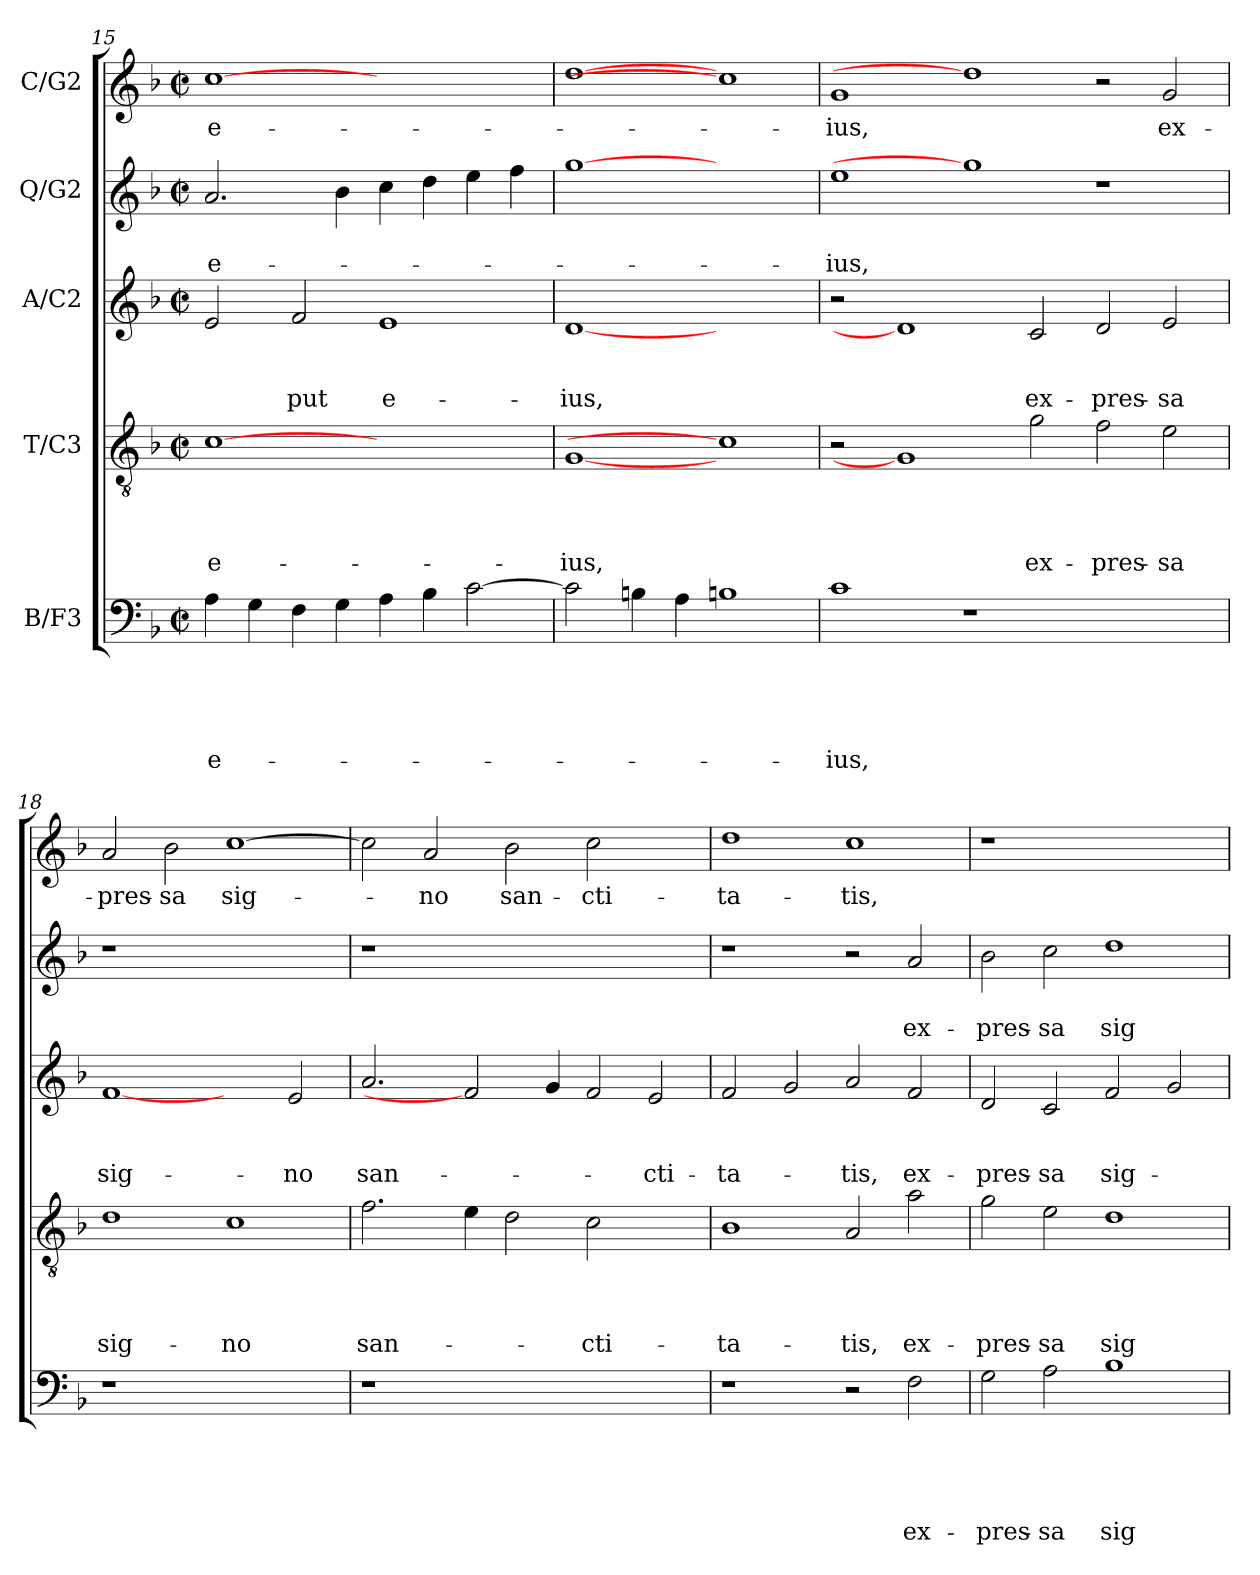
**kern	**text	**text	**text	**text	**text	**kern	**text	**text	**text	**text	**kern	**text	**text	**text	**kern	**text	**text	**kern	**text
*part5	*part5	*part5	*part5	*part5	*part5	*part4	*part4	*part4	*part4	*part4	*part3	*part3	*part3	*part3	*part2	*part2	*part2	*part1	*part1
*staff5	*staff5	*staff5	*staff5	*staff5	*staff5	*staff4	*staff4	*staff4	*staff4	*staff4	*staff3	*staff3	*staff3	*staff3	*staff2	*staff2	*staff2	*staff1	*staff1
*I"B/F3	*	*	*	*	*	*I"T/C3	*	*	*	*	*I"A/C2	*	*	*	*I"Q/G2	*	*	*I"C/G2	*
*clefF4	*	*	*	*	*	*clefGv2	*	*	*	*	*clefG2	*	*	*	*clefG2	*	*	*clefG2	*
*k[b-]	*	*	*	*	*	*k[b-]	*	*	*	*	*k[b-]	*	*	*	*k[b-]	*	*	*k[b-]	*
*F:	*	*	*	*	*	*F:	*	*	*	*	*F:	*	*	*	*F:	*	*	*F:	*
*M2/2	*	*	*	*	*	*M2/2	*	*	*	*	*M2/2	*	*	*	*M2/2	*	*	*M2/2	*
*met(c|)	*	*	*	*	*	*met(c|)	*	*	*	*	*met(c|)	*	*	*	*met(c|)	*	*	*met(c|)	*
=15	=15	=15	=15	=15	=15	=15	=15	=15	=15	=15	=15	=15	=15	=15	=15	=15	=15	=15	=15
!	!	!	!	!	!LO:LY:b	!	!	!	!	!LO:LY:b	!	!	!	!	!	!	!LO:LY:b	!	!LO:LY:b
4A\	.	.	.	.	e-	[1c	.	.	.	e-	2e/	.	.	.	2.a/	.	e-	[1cc	e-
4G\	.	.	.	.	.	.	.	.	.	.	.	.	.	.	.	.	.	.	.
!	!	!	!	!	!	!	!	!	!	!	!	!	!	!LO:LY:b	!	!	!	!	!
4F\	.	.	.	.	.	.	.	.	.	.	2f/	.	.	-put	.	.	.	.	.
4G\	.	.	.	.	.	.	.	.	.	.	.	.	.	.	4b-\	.	.	.	.
!	!	!	!	!	!	!	!	!	!	!	!	!	!	!LO:LY:b	!	!	!	!	!
4A\	.	.	.	.	.	1ryy	.	.	.	.	1e	.	.	e-	4cc\	.	.	1ryy	.
4B-\	.	.	.	.	.	.	.	.	.	.	.	.	.	.	4dd\	.	.	.	.
[2c\	.	.	.	.	.	.	.	.	.	.	.	.	.	.	4ee\	.	.	.	.
.	.	.	.	.	.	.	.	.	.	.	.	.	.	.	4ff\	.	.	.	.
!!LO:LB:g=z
=16	=16	=16	=16	=16	=16	=16	=16	=16	=16	=16	=16	=16	=16	=16	=16	=16	=16	=16	=16
!	!	!	!	!	!	!	!	!	!	!LO:LY:b	!	!	!	!LO:LY:b	!	!	!	!	!
2c\]	.	.	.	.	.	[1G	.	.	.	-ius,	[1d	.	.	-ius,	[1gg	.	.	[1dd	.
4B\	.	.	.	.	.	.	.	.	.	.	.	.	.	.	.	.	.	.	.
4A\	.	.	.	.	.	.	.	.	.	.	.	.	.	.	.	.	.	.	.
1Bn	.	.	.	.	.	1c]	.	.	.	.	1ryy	.	.	.	1ryy	.	.	1cc]	.
=17	=17	=17	=17	=17	=17	=17	=17	=17	=17	=17	=17	=17	=17	=17	=17	=17	=17	=17	=17
!	!	!	!	!	!LO:LY:b	!	!	!	!	!	!	!	!	!	!	!	!LO:LY:b	!	!LO:LY:b
1c	.	.	.	.	-ius,	2r	.	.	.	.	2r	.	.	.	1ee	.	-ius,	1g	-ius,
.	.	.	.	.	.	1G]	.	.	.	.	1d]	.	.	.	.	.	.	.	.
1r	.	.	.	.	.	.	.	.	.	.	.	.	.	.	1gg]	.	.	1dd]	.
!	!	!	!	!	!	!	!	!	!	!LO:LY:b	!	!	!	!LO:LY:b	!	!	!	!	!
.	.	.	.	.	.	2g\	.	.	.	ex-	2c/	.	.	ex-	.	.	.	.	.
!	!	!	!	!	!	!	!	!	!	!LO:LY:b	!	!	!	!LO:LY:b	!	!	!	!	!
1ryy	.	.	.	.	.	2f\	.	.	.	-pres-	2d/	.	.	-pres-	1r	.	.	2r	.
!	!	!	!	!	!	!	!	!	!	!LO:LY:b	!	!	!	!LO:LY:b	!	!	!	!	!LO:LY:b
.	.	.	.	.	.	2e\	.	.	.	-sa	2e/	.	.	-sa	.	.	.	2g/	ex-
=18	=18	=18	=18	=18	=18	=18	=18	=18	=18	=18	=18	=18	=18	=18	=18	=18	=18	=18	=18
!	!	!	!	!	!	!	!	!	!	!LO:LY:b	!	!	!	!LO:LY:b	!	!	!	!	!LO:LY:b
1r	.	.	.	.	.	1d	.	.	.	sig-	[1f	.	.	sig-	1r	.	.	2a/	-pres-
!	!	!	!	!	!	!	!	!	!	!	!	!	!	!	!	!	!	!	!LO:LY:b
.	.	.	.	.	.	.	.	.	.	.	.	.	.	.	.	.	.	2b-\	-sa
!	!	!	!	!	!	!	!	!	!	!LO:LY:b	!	!	!	!	!	!	!	!	!LO:LY:b
1ryy	.	.	.	.	.	1c	.	.	.	-no	2ryy	.	.	.	1ryy	.	.	[1cc	sig-
!	!	!	!	!	!	!	!	!	!	!	!	!	!	!LO:LY:b	!	!	!	!	!
.	.	.	.	.	.	.	.	.	.	.	2e/	.	.	-no	.	.	.	.	.
=19	=19	=19	=19	=19	=19	=19	=19	=19	=19	=19	=19	=19	=19	=19	=19	=19	=19	=19	=19
!	!	!	!	!	!	!	!	!	!	!LO:LY:b	!	!	!	!LO:LY:b	!	!	!	!	!
1r	.	.	.	.	.	2.f\	.	.	.	san-	2.a/	.	.	san-	1r	.	.	2cc\]	.
!	!	!	!	!	!	!	!	!	!	!	!	!	!	!	!	!	!	!	!LO:LY:b
.	.	.	.	.	.	.	.	.	.	.	.	.	.	.	.	.	.	2a/	-no
.	.	.	.	.	.	4e\	.	.	.	.	2f]	.	.	.	.	.	.	.	.
!	!	!	!	!	!	!	!	!	!	!	!	!	!	!	!	!	!	!	!LO:LY:b
1.ryy	.	.	.	.	.	2d\	.	.	.	.	.	.	.	.	1.ryy	.	.	2b-\	san-
.	.	.	.	.	.	.	.	.	.	.	4g/	.	.	.	.	.	.	.	.
!	!	!	!	!	!	!	!	!	!	!LO:LY:b	!	!	!	!	!	!	!	!	!LO:LY:b
.	.	.	.	.	.	2c\	.	.	.	-cti-	2f/	.	.	.	.	.	.	2cc\	-cti-
!	!	!	!	!	!	!	!	!	!	!	!	!	!	!LO:LY:b	!	!	!	!	!
.	.	.	.	.	.	2ryy	.	.	.	.	2e/	.	.	-cti-	.	.	.	2ryy	.
=20	=20	=20	=20	=20	=20	=20	=20	=20	=20	=20	=20	=20	=20	=20	=20	=20	=20	=20	=20
!	!	!	!	!	!	!	!	!	!	!LO:LY:b	!	!	!	!LO:LY:b	!	!	!	!	!LO:LY:b
1r	.	.	.	.	.	1B-	.	.	.	-ta-	2f/	.	.	-ta-	1r	.	.	1dd	-ta-
.	.	.	.	.	.	.	.	.	.	.	2g/	.	.	.	.	.	.	.	.
!	!	!	!	!	!	!	!	!	!	!LO:LY:b	!	!	!	!LO:LY:b	!	!	!	!	!LO:LY:b
2r	.	.	.	.	.	2A/	.	.	.	-tis,	2a/	.	.	-tis,	2r	.	.	1cc	-tis,
!	!	!	!	!	!LO:LY:b	!	!	!	!	!LO:LY:b	!	!	!	!LO:LY:b	!	!	!LO:LY:b	!	!
2F\	.	.	.	.	ex-	2a\	.	.	.	ex-	2f/	.	.	ex-	2a/	.	ex-	.	.
!!LO:PB:g=z
=21	=21	=21	=21	=21	=21	=21	=21	=21	=21	=21	=21	=21	=21	=21	=21	=21	=21	=21	=21
!	!	!	!	!	!LO:LY:b	!	!	!	!	!LO:LY:b	!	!	!	!LO:LY:b	!	!	!LO:LY:b	!	!
2G\	.	.	.	.	-pres-	2g\	.	.	.	-pres-	2d/	.	.	-pres-	2b-\	.	-pres-	1r	.
!	!	!	!	!	!LO:LY:b	!	!	!	!	!LO:LY:b	!	!	!	!LO:LY:b	!	!	!LO:LY:b	!	!
2A\	.	.	.	.	-sa	2e\	.	.	.	-sa	2c/	.	.	-sa	2cc\	.	-sa	.	.
!	!	!	!	!	!LO:LY:b	!	!	!	!	!LO:LY:b	!	!	!	!LO:LY:b	!	!	!LO:LY:b	!	!
1B-	.	.	.	.	sig-	1d	.	.	.	sig-	2f/	.	.	sig-	1dd	.	sig-	1ryy	.
.	.	.	.	.	.	.	.	.	.	.	2g/	.	.	.	.	.	.	.	.
=	=	=	=	=	=	=	=	=	=	=	=	=	=	=	=	=	=	=	=
*-	*-	*-	*-	*-	*-	*-	*-	*-	*-	*-	*-	*-	*-	*-	*-	*-	*-	*-	*-
